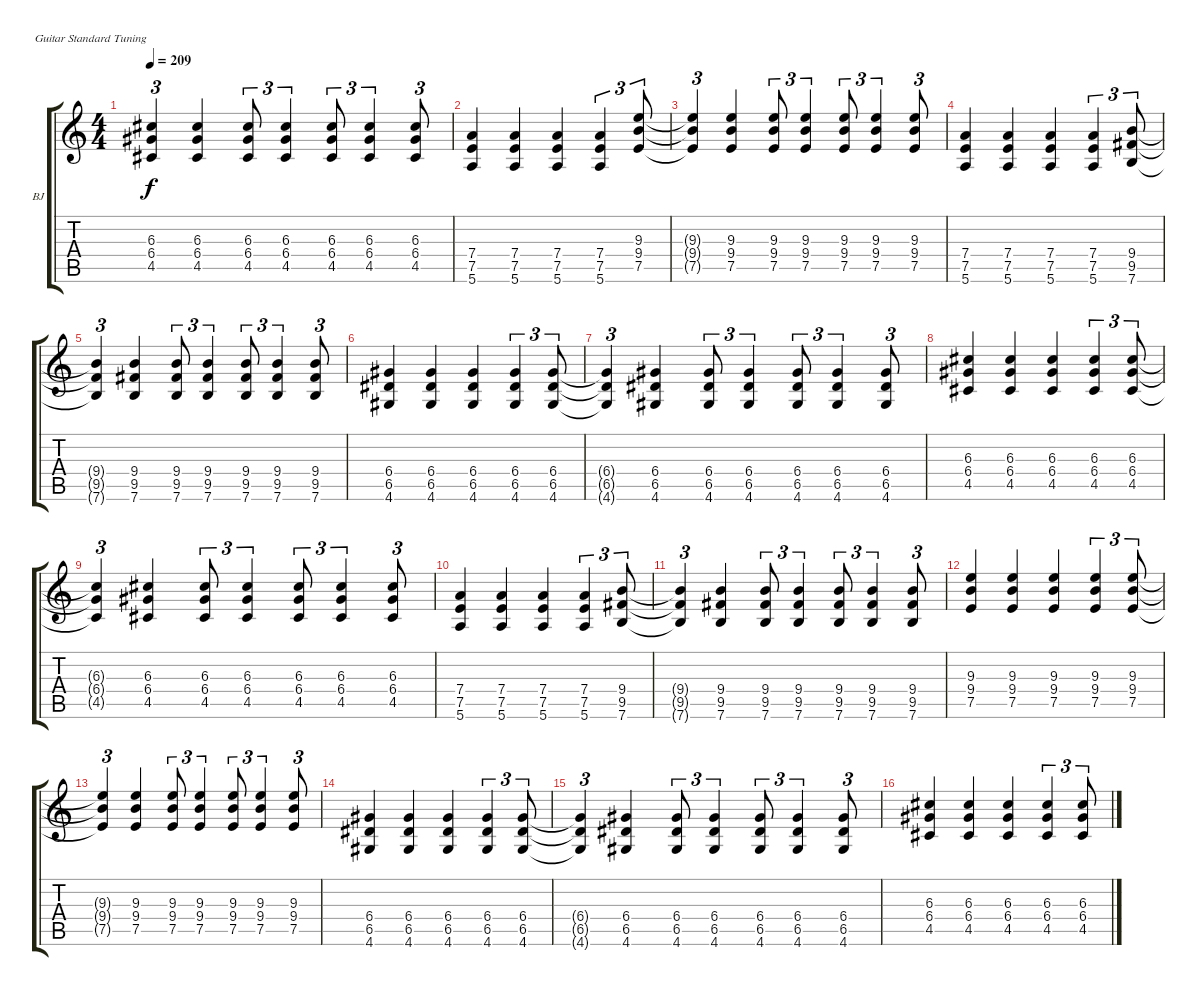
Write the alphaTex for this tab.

\defaultSystemsLayout 4
\bracketExtendMode groupsimilarinstruments
\firstSystemTrackNameOrientation horizontal
\otherSystemsTrackNameOrientation horizontal
\track ("Rhythm Guitar- Billie Joe" "BJ") {instrument distortionguitar}
\staff {score tabs}
\tuning (E4 B3 G3 D3 A2 E2)
\ts (4 4)
\tempo 209
\clef g2
\ks c
(4.5{t} 6.4{t} 6.3{t}).4{tu (3 2) dy f} (4.5 6.4 6.3).4 (4.5 6.4 6.3).8{tu (3 2)} (4.5 6.4 6.3).4{tu (3 2)} (4.5 6.4 6.3).8{tu (3 2)} (4.5 6.4 6.3).4{tu (3 2)} (4.5 6.4 6.3).8{tu (3 2)} |
(7.5 7.4 5.6).4 (7.5 7.4 5.6).4 (7.5 7.4 5.6).4 (7.5 7.4 5.6).4{tu (3 2)} (7.5 9.4 9.3).8{tu (3 2)} |
(7.5{t} 9.4{t} 9.3{t}).4{tu (3 2)} (7.5 9.4 9.3).4 (7.5 9.4 9.3).8{tu (3 2)} (7.5 9.4 9.3).4{tu (3 2)} (7.5 9.4 9.3).8{tu (3 2)} (7.5 9.4 9.3).4{tu (3 2)} (7.5 9.4 9.3).8{tu (3 2)} |
(7.5 7.4 5.6).4 (7.5 7.4 5.6).4 (7.5 7.4 5.6).4 (7.5 7.4 5.6).4{tu (3 2)} (9.5 9.4 7.6).8{tu (3 2)} |
(9.5{t} 9.4{t} 7.6{t}).4{tu (3 2)} (9.5 9.4 7.6).4 (9.5 9.4 7.6).8{tu (3 2)} (9.5 9.4 7.6).4{tu (3 2)} (9.5 9.4 7.6).8{tu (3 2)} (9.5 9.4 7.6).4{tu (3 2)} (9.5 9.4 7.6).8{tu (3 2)} |
(6.5 6.4 4.6).4 (6.5 6.4 4.6).4 (6.5 6.4 4.6).4 (6.5 6.4 4.6).4{tu (3 2)} (6.5 6.4 4.6).8{tu (3 2)} |
(6.5{t} 6.4{t} 4.6{t}).4{tu (3 2)} (6.5 6.4 4.6).4 (6.5 6.4 4.6).8{tu (3 2)} (6.5 6.4 4.6).4{tu (3 2)} (6.5 6.4 4.6).8{tu (3 2)} (6.5 6.4 4.6).4{tu (3 2)} (6.5 6.4 4.6).8{tu (3 2)} |
(4.5 6.4 6.3).4 (4.5 6.4 6.3).4 (4.5 6.4 6.3).4 (4.5 6.4 6.3).4{tu (3 2)} (4.5 6.4 6.3).8{tu (3 2)} |
(4.5{t} 6.4{t} 6.3{t}).4{tu (3 2)} (4.5 6.4 6.3).4 (4.5 6.4 6.3).8{tu (3 2)} (4.5 6.4 6.3).4{tu (3 2)} (4.5 6.4 6.3).8{tu (3 2)} (4.5 6.4 6.3).4{tu (3 2)} (4.5 6.4 6.3).8{tu (3 2)} |
(7.5 7.4 5.6).4 (7.5 7.4 5.6).4 (7.5 7.4 5.6).4 (7.5 7.4 5.6).4{tu (3 2)} (9.5 9.4 7.6).8{tu (3 2)} |
(9.5{t} 9.4{t} 7.6{t}).4{tu (3 2)} (9.5 9.4 7.6).4 (9.5 9.4 7.6).8{tu (3 2)} (9.5 9.4 7.6).4{tu (3 2)} (9.5 9.4 7.6).8{tu (3 2)} (9.5 9.4 7.6).4{tu (3 2)} (9.5 9.4 7.6).8{tu (3 2)} |
(7.5 9.4 9.3).4 (7.5 9.4 9.3).4 (7.5 9.4 9.3).4 (7.5 9.4 9.3).4{tu (3 2)} (7.5 9.4 9.3).8{tu (3 2)} |
(7.5{t} 9.4{t} 9.3{t}).4{tu (3 2)} (7.5 9.4 9.3).4 (7.5 9.4 9.3).8{tu (3 2)} (7.5 9.4 9.3).4{tu (3 2)} (7.5 9.4 9.3).8{tu (3 2)} (7.5 9.4 9.3).4{tu (3 2)} (7.5 9.4 9.3).8{tu (3 2)} |
(6.5 6.4 4.6).4 (6.5 6.4 4.6).4 (6.5 6.4 4.6).4 (6.5 6.4 4.6).4{tu (3 2)} (6.5 6.4 4.6).8{tu (3 2)} |
(6.5{t} 6.4{t} 4.6{t}).4{tu (3 2)} (6.5 6.4 4.6).4 (6.5 6.4 4.6).8{tu (3 2)} (6.5 6.4 4.6).4{tu (3 2)} (6.5 6.4 4.6).8{tu (3 2)} (6.5 6.4 4.6).4{tu (3 2)} (6.5 6.4 4.6).8{tu (3 2)} |
(4.5 6.4 6.3).4 (4.5 6.4 6.3).4 (4.5 6.4 6.3).4 (4.5 6.4 6.3).4{tu (3 2)} (4.5 6.4 6.3).8{tu (3 2)}
